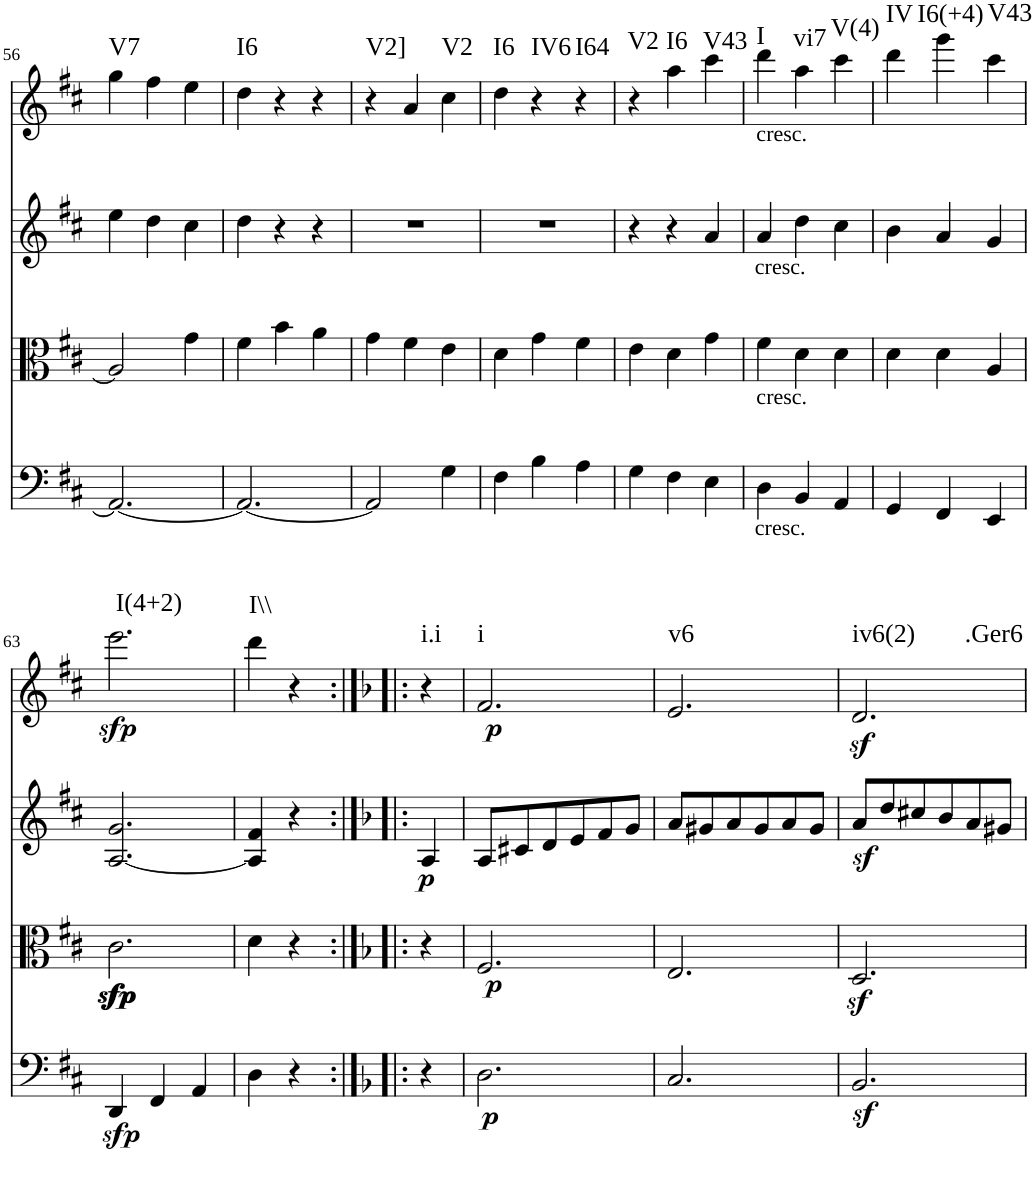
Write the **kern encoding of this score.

**kern	**dynam	**kern	**dynam	**kern	**dynam	**kern	**dynam	**harte
*part4	*part4	*part3	*part3	*part2	*part2	*part1	*part1	*part1
*staff4	*staff4	*staff3	*staff3	*staff2	*staff2	*staff1	*staff1	*
*I"Violoncello	*	*I"Viola	*	*I"Violin II	*	*I"Violin I	*	*
*I'Vc	*	*I'Vla	*	*I'Vln	*	*I'Vln	*	*
!!LO:PB:g=z
*clefF4	*	*clefC3	*	*clefG2	*	*clefG2	*	*
*k[f#c#]	*	*k[f#c#]	*	*k[f#c#]	*	*k[f#c#]	*	*
*M3/4	*	*M3/4	*	*M3/4	*	*M3/4	*	*
=56	=56	=56	=56	=56	=56	=56	=56	=56
!	!	!	!	!	!	!	!	!LO:H:kt=V7
2.AA/_	.	2A/]	.	4ee\	.	4gg\	.	N
.	.	.	.	4dd\	.	4ff#\	.	.
.	.	4g\	.	4cc#\	.	4ee\	.	.
=57	=57	=57	=57	=57	=57	=57	=57	=57
!	!	!	!	!	!	!	!	!LO:H:kt=I6
2.AA/_	.	4f#\	.	4dd\	.	4dd\	.	N
.	.	4b\	.	4r	.	4r	.	.
.	.	4a\	.	4r	.	4r	.	.
=58	=58	=58	=58	=58	=58	=58	=58	=58
!	!	!	!	!	!	!	!	!LO:H:kt=V2]
2AA/]	.	4g\	.	2.r	.	4r	.	N
.	.	4f#\	.	.	.	4a/	.	.
!	!	!	!	!	!	!	!	!LO:H:kt=V2
4G\	.	4e\	.	.	.	4cc#\	.	N
=59	=59	=59	=59	=59	=59	=59	=59	=59
!	!	!	!	!	!	!	!	!LO:H:kt=I6
4F#\	.	4d\	.	2.r	.	4dd\	.	N
!	!	!	!	!	!	!	!	!LO:H:kt=IV6
4B\	.	4g\	.	.	.	4r	.	N
!	!	!	!	!	!	!	!	!LO:H:kt=I64
4A\	.	4f#\	.	.	.	4r	.	N
=60	=60	=60	=60	=60	=60	=60	=60	=60
!	!	!	!	!	!	!	!	!LO:H:kt=V2
4G\	.	4e\	.	4r	.	4r	.	N
!	!	!	!	!	!	!	!	!LO:H:kt=I6
4F#\	.	4d\	.	4r	.	4aa\	.	N
!	!	!	!	!	!	!	!	!LO:H:kt=V43
4E\	.	4g\	.	4a/	.	4ccc#\	.	N
=61	=61	=61	=61	=61	=61	=61	=61	=61
!	!	!	!	!	!	!LO:TX:b:t=cresc.	!	!
!	!	!	!	!LO:TX:b:t=cresc.	!	!	!	!
!	!	!LO:TX:b:t=cresc.	!	!	!	!	!	!
!LO:TX:b:t=cresc.	!	!	!	!	!	!	!	!LO:H:kt=I
4D\	.	4f#\	.	4a/	.	4ddd\	.	N
!	!	!	!	!	!	!	!	!LO:H:kt=vi7
4BB/	.	4d\	.	4dd\	.	4aa\	.	N
!	!	!	!	!	!	!	!	!LO:H:kt=V(4)
4AA/	.	4d\	.	4cc#\	.	4ccc#\	.	N
=62	=62	=62	=62	=62	=62	=62	=62	=62
!	!	!	!	!	!	!	!	!LO:H:kt=IV
4GG/	.	4d\	.	4b\	.	4ddd\	.	N
!	!	!	!	!	!	!	!	!LO:H:kt=I6(+4)
4FF#/	.	4d\	.	4a/	.	4ggg\	.	N
!	!	!	!	!	!	!	!	!LO:H:kt=V43
4EE/	.	4A/	.	4g/	.	4ccc#\	.	N
!!LO:LB:g=z
=63	=63	=63	=63	=63	=63	=63	=63	=63
!	!LO:DY:b	!	!LO:DY:b	!	!	!	!	!
!	!	!	!LO:DY:n=1:b	!	!	!	!LO:DY:b	!LO:H:kt=I(4+2)
4DD/	sfp	2.c#\	sfp sfp	[2.A/ 2.g/	.	2.eee\	sfp	N
4FF#/	.	.	.	.	.	.	.	.
4AA/	.	.	.	.	.	.	.	.
=64	=64	=64	=64	=64	=64	=64	=64	=64
!	!	!	!	!	!	!	!	!LO:H:kt=I\\
4D\	.	4d\	.	4A/] 4f#/	.	4ddd\	.	N
4r	.	4r	.	4r	.	4r	.	.
=65:|!|:	=65:|!|:	=65:|!|:	=65:|!|:	=65:|!|:	=65:|!|:	=65:|!|:	=65:|!|:	=65:|!|:
*k[b-]	*	*k[b-]	*	*k[b-]	*	*k[b-]	*	*
!	!	!	!	!	!LO:DY:b	!	!	!LO:H:kt=i.i
4r	.	4r	.	4A/	p	4r	.	N
=66	=66	=66	=66	=66	=66	=66	=66	=66
!	!LO:DY:b	!	!LO:DY:b	!	!	!	!LO:DY:b	!LO:H:kt=i
2.D\	p	2.F/	p	8A/L	.	2.f/	p	N
.	.	.	.	8c#X/	.	.	.	.
.	.	.	.	8d/	.	.	.	.
.	.	.	.	8e/	.	.	.	.
.	.	.	.	8f/	.	.	.	.
.	.	.	.	8g/J	.	.	.	.
=67	=67	=67	=67	=67	=67	=67	=67	=67
!	!	!	!	!	!	!	!	!LO:H:kt=v6
2.C/	.	2.E/	.	8a/L	.	2.e/	.	N
.	.	.	.	8g#X/	.	.	.	.
.	.	.	.	8a/	.	.	.	.
.	.	.	.	8g#/	.	.	.	.
.	.	.	.	8a/	.	.	.	.
.	.	.	.	8g#/J	.	.	.	.
=68	=68	=68	=68	=68	=68	=68	=68	=68
!	!	!	!	!	!	!	!LO:DY:b	!LO:H:n=1:kt=iv6(2)
!	!	!	!	!	!	!	!	!LO:H:n=2:kt=.Ger6
2.BB-z</	.	2.Dz</	.	8az</L	.	2.d/	sf	N N
.	.	.	.	8dd/	.	.	.	.
.	.	.	.	8cc#X/	.	.	.	.
.	.	.	.	8b-/	.	.	.	.
.	.	.	.	8a/	.	.	.	.
.	.	.	.	8g#X/J	.	.	.	.
=	=	=	=	=	=	=	=	=
*-	*-	*-	*-	*-	*-	*-	*-	*-
